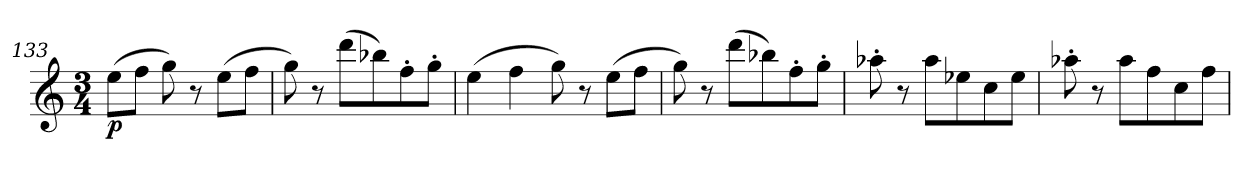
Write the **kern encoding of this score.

**kern	**dynam
*part1	*part1
*staff1	*staff1
*clefG2	*
*k[]	*
*M3/4	*
=133	=133
!	!LO:DY:b
(>8ee\L	p
8ff\J	.
8gg\)	.
8r	.
(>8ee\L	.
8ff\J	.
=134	=134
8gg\)	.
8r	.
(>8ddd\L	.
8bb-X\)	.
8ff'\	.
8gg'\J	.
=135	=135
(>4ee\	.
4ff\	.
8gg\)	.
8r	.
(>8ee\L	.
8ff\J	.
=136	=136
8gg\)	.
8r	.
(>8ddd\L	.
8bb-X\)	.
8ff'\	.
8gg'\J	.
=137	=137
8aa-X'\	.
8r	.
8aa-\L	.
8ee-X\	.
8cc\	.
8ee-\J	.
=138	=138
8aa-X'\	.
8r	.
8aa-\L	.
8ff\	.
8cc\	.
8ff\J	.
=	=
*-	*-
